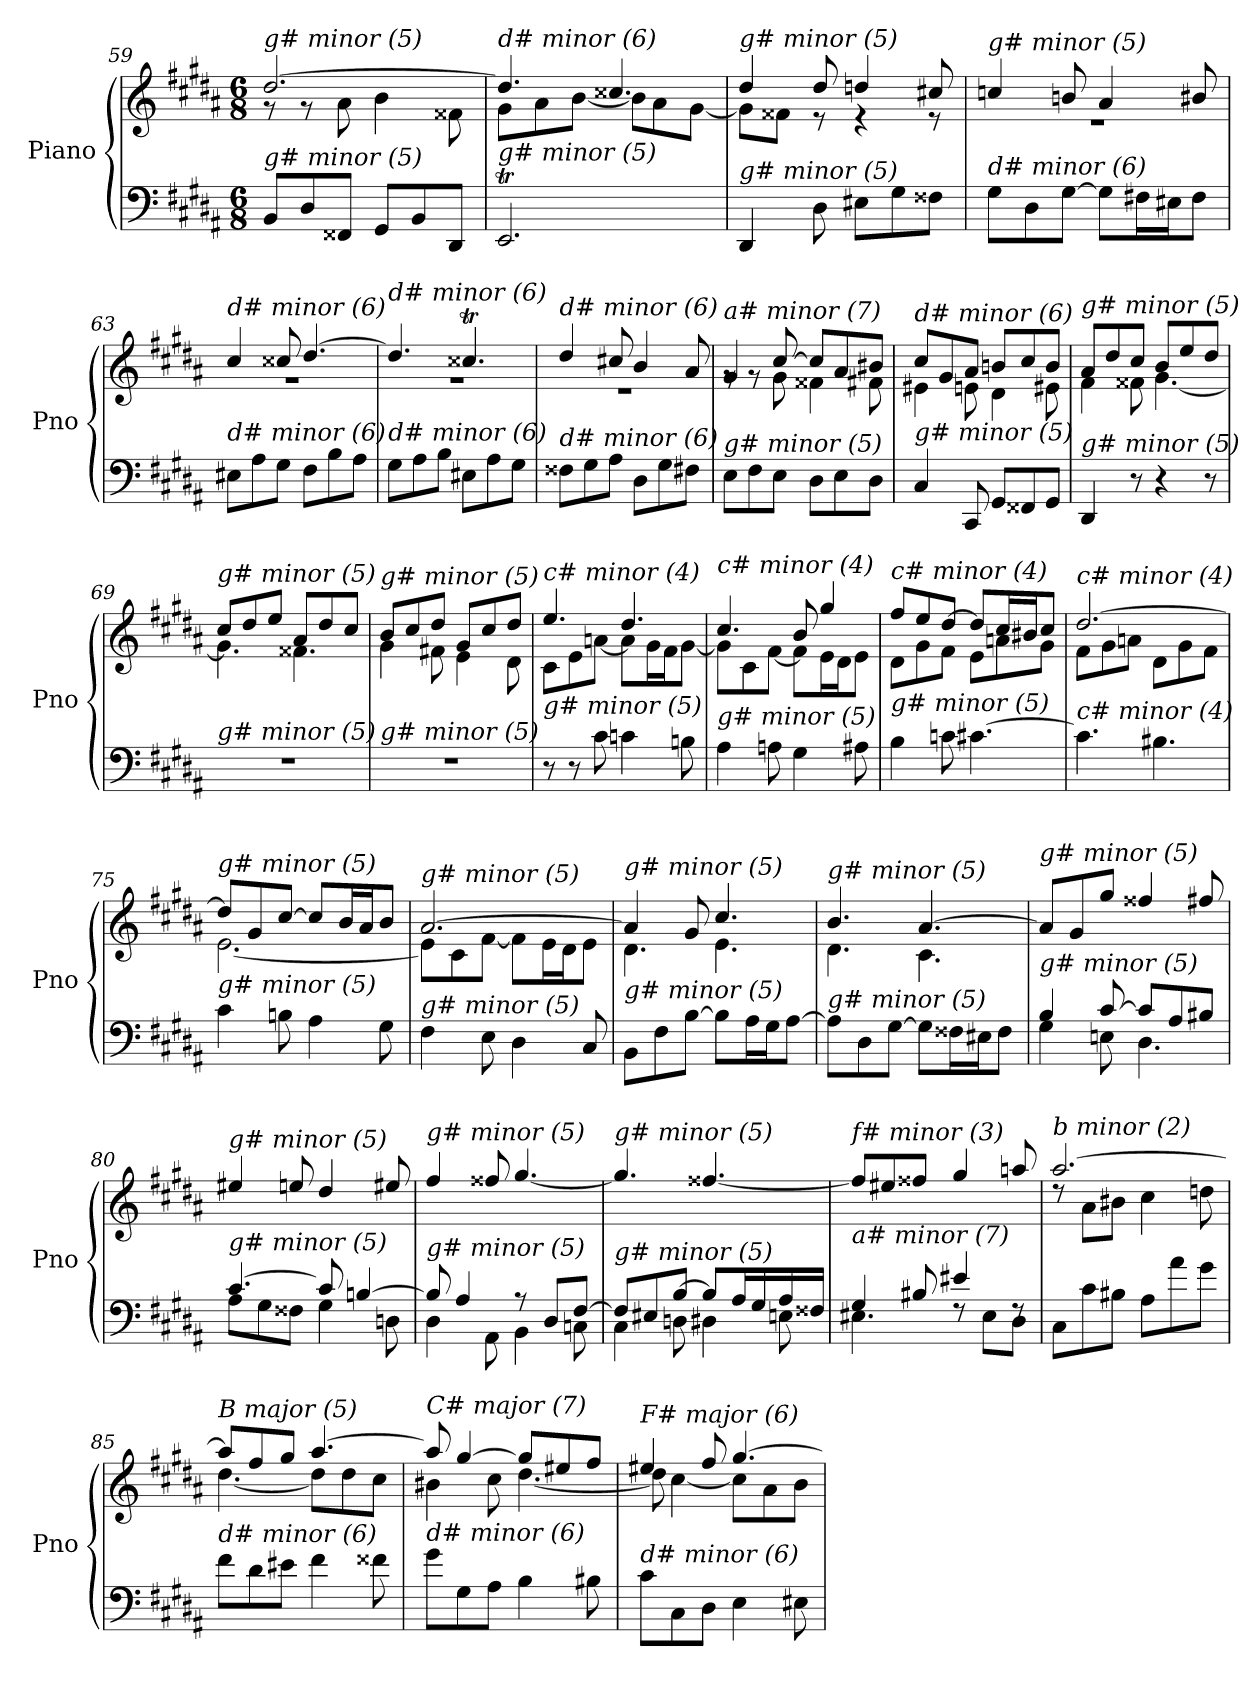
**kern	**kern
*part1	*part1
*staff2	*staff1
*I"Piano	*
*I'Pno	*
*clefF4	*clefG2
*k[f#c#g#d#a#]	*k[f#c#g#d#a#]
*M6/8	*M6/8
=59	=59
*	*^
!	!LO:TX:i:t=g# minor (5)	!
!LO:TX:i:t=g# minor (5)	!	!
8BB/L	[2.dd#/	8r
8D#/	.	8r
8FF##X/J	.	8a#\
8GG#/L	.	4b\
8BB/	.	.
8DD#/J	.	8f##X\
=60	=60	=60
!	!LO:TX:i:t=d# minor (6)	!
!LO:TX:i:t=g# minor (5)	!	!
2.EET/	4.dd#/]	8g#\L
.	.	8a#\
.	.	[8b\J
.	4.cc##X/	8b\L]
.	.	8a#\
.	.	[8g#\J
!!LO:PB:g=z	!!
=61	=61	=61
!	!LO:TX:i:t=g# minor (5)	!
!LO:TX:i:t=g# minor (5)	!	!
4DD#/	4dd#/	8g#\L]
.	.	8f##X\J
8D#\	8dd#/	8r
8E#X\L	4ddni/	4r
8G#\	.	.
8F##X\J	8cc#X/	8r
=62	=62	=62
!	!LO:TX:i:t=g# minor (5)	!
!LO:TX:i:t=d# minor (6)	!	!
8G#\L	4ccni/	2.r
8D#\	.	.
[8G#\J	8bn/	.
8G#\L]	4a#/	.
16F#X\L	.	.
16E#X\J	.	.
8F#\J	8b#Xj/	.
=63	=63	=63
!	!LO:TX:i:t=d# minor (6)	!
!LO:TX:i:t=d# minor (6)	!	!
8E#X\L	4cc#/	2.r
8A#\	.	.
8G#\J	8cc##X/	.
8F#\L	[4.dd#/	.
8B\	.	.
8A#\J	.	.
=64	=64	=64
!	!LO:TX:i:t=d# minor (6)	!
!LO:TX:i:t=d# minor (6)	!	!
8G#\L	4.dd#/]	2.r
8A#\	.	.
8B\J	.	.
8E#X\L	4.cc##Xt/	.
8A#\	.	.
8G#\J	.	.
=65	=65	=65
!	!LO:TX:i:t=d# minor (6)	!
!LO:TX:i:t=d# minor (6)	!	!
8F##Xj\L	4dd#/	2.r
8G#\	.	.
8A#\J	8cc#X/	.
8D#\L	4b/	.
8G#\	.	.
8F#X\J	8a#/	.
!!LO:LB:g=z	!!
=66	=66	=66
!	!LO:TX:i:t=a# minor (7)	!
!LO:TX:i:t=g# minor (5)	!	!
8E\L	4g#/	8rg
8F#\	.	8rg
8E\J	[8cc#/	8g#\
8D#\L	8cc#/L]	4f##X\
8E\	8a#/	.
8D#\J	8b#X/J	8f#X\
=67	=67	=67
!	!LO:TX:i:t=d# minor (6)	!
!LO:TX:i:t=g# minor (5)	!	!
4C#/	8cc#/L	4e#X\
.	8g#/	.
8CC#/	8a#/J	8en\
8GG#/L	8bn/L	4d#\
8FF##X/	8cc#/	.
8GG#/J	8b/J	8e#X\
=68	=68	=68
!	!LO:TX:i:t=g# minor (5)	!
!LO:TX:i:t=g# minor (5)	!	!
4DD#/	8a#/L	4f#\
.	8dd#/	.
8r	8cc#/J	8f##X\
4r	8b/L	[4.g#\
.	8ee/	.
8r	8dd#/J	.
=69	=69	=69
!	!LO:TX:i:t=g# minor (5)	!
!LO:TX:i:t=g# minor (5)	!	!
2.r	8cc#/L	4.g#\]
.	8dd#/	.
.	8ee/J	.
.	8a#/L	4.f##X\
.	8dd#/	.
.	8cc#/J	.
=70	=70	=70
!	!LO:TX:i:t=g# minor (5)	!
!LO:TX:i:t=g# minor (5)	!	!
2.r	8b/L	4g#\
.	8cc#/	.
.	8dd#/J	8f#X\
.	8g#/L	4e\
.	8cc#/	.
.	8dd#/J	8d#\
!!LO:LB:g=z	!!
=71	=71	=71
!	!LO:TX:i:t=c# minor (4)	!
!LO:TX:i:t=g# minor (5)	!	!
8r	4.ee/	8c#\L
8r	.	8e\
8c#\	.	[8an\J
4cni\	4.dd#/	8a\L]
.	.	16g#\L
.	.	16f#\J
8Bn\	.	[8g#\J
=72	=72	=72
!	!LO:TX:i:t=c# minor (4)	!
!LO:TX:i:t=g# minor (5)	!	!
4A#\	4.cc#/	8g#\L]
.	.	8c#\
8An\	.	[8f#\J
4G#\	8b/	8f#\L]
.	4gg#/	16e\L
.	.	16d#\J
8A#X\	.	8e\J
=73	=73	=73
!	!LO:TX:i:t=c# minor (4)	!
!LO:TX:i:t=g# minor (5)	!	!
4B\	8ff#/L	8d#\L
.	8ee/	8g#\
8cni\	[8dd#/J	8f#\J
[4.c#\	8dd#/L]	8e\L
.	16cc#/L	8an\
.	16b#X/J	.
.	8cc#/J	8g#\J
=74	=74	=74
!	!LO:TX:i:t=c# minor (4)	!
!LO:TX:i:t=c# minor (4)	!	!
4.c#\]	[2.dd#/	8f#\L
.	.	8g#\
.	.	8an\J
4.B#X\	.	8d#\L
.	.	8g#\
.	.	8f#\J
=75	=75	=75
!	!LO:TX:i:t=g# minor (5)	!
!LO:TX:i:t=g# minor (5)	!	!
4c#\	8dd#/L]	[2.e\
.	8g#/	.
8Bn\	[8cc#/J	.
4A#\	8cc#/L]	.
.	16b/L	.
.	16a#/J	.
8G#\	8b/J	.
!!LO:LB:g=z	!!
=76	=76	=76
!	!LO:TX:i:t=g# minor (5)	!
!LO:TX:i:t=g# minor (5)	!	!
4F#\	[2.a#/	8e\L]
.	.	8c#\
8E\	.	[8f#\J
4D#\	.	8f#\L]
.	.	16e\L
.	.	16d#\J
8C#/	.	8e\J
=77	=77	=77
!	!LO:TX:i:t=g# minor (5)	!
!LO:TX:i:t=g# minor (5)	!	!
8BB\L	4a#/]	4.d#\
8F#\	.	.
[8B\J	8g#/	.
8B\L]	4.cc#/	4.e\
16A#\L	.	.
16G#\J	.	.
[8A#\J	.	.
=78	=78	=78
!	!LO:TX:i:t=g# minor (5)	!
!LO:TX:i:t=g# minor (5)	!	!
8A#\L]	4.b/	4.d#\
8D#\	.	.
[8G#\J	.	.
8G#\L]	[4.a#/	4.c#\
16F##X\L	.	.
16E#X\J	.	.
8F##\J	.	.
*	*v	*v
=79	=79
*^	*
!	!	!LO:TX:i:t=g# minor (5)
!LO:TX:i:t=g# minor (5)	!	!
4B/	4G#\	8a#/L]
.	.	8g#/
[8c#/	8En\	8gg#/J
8c#/L]	4.D#\	4ff##X/
8A#/	.	.
8B#Xj/J	.	8ff#X/
=80	=80	=80
!	!	!LO:TX:i:t=g# minor (5)
!LO:TX:i:t=g# minor (5)	!	!
[4.c#/	8A#\L	4ee#X/
.	8G#\	.
.	8F##X\J	8een/
8c#/]	4G#\	4dd#/
[4Bn/	.	.
.	8Dni\	8ee#X/
!!LO:LB:g=z
=81	=81	=81
!	!	!LO:TX:i:t=g# minor (5)
!LO:TX:i:t=g# minor (5)	!	!
8B/]	4D#\	4ff#/
4A#/	.	.
.	8AA#\	8ff##X/
8r	4BB\	[4.gg#/
8D#/L	.	.
[8F#/J	8Cni\	.
=82	=82	=82
!	!	!LO:TX:i:t=g# minor (5)
!LO:TX:i:t=g# minor (5)	!	!
8F#/L]	4C#\	4.gg#/]
8E#X/	.	.
[8B/J	8Dni\	.
8B/L]	4D#\	[4.ff##X/
16A#/L	.	.
16G#/	.	.
16A#/	8Eni\	.
16F##X/JJ	.	.
=83	=83	=83
!	!	!LO:TX:i:t=f# minor (3)
!LO:TX:i:t=a# minor (7)	!	!
4G#/	4.E#X\	8ff##/L]
.	.	8ee#X/
8B#X/	.	8ff##Xj/J
4e#X/	8rF	4gg#/
.	8E#\L	.
8rF	8D#\J	8aani/
=84	=84	=84
*	*	*^
!	!	!LO:TX:i:t=b minor (2)	!
!LO:TX:i:t=a# minor (7)	!	!	!
*v	*v	*	*
8C#\L	[2.aa#/	8rdd
8c#\	.	8a#\L
8B#X\J	.	8b#Xj\J
8A#\L	.	4cc#\
8a#\	.	.
8g#\J	.	8ddni\
=85	=85	=85
!	!LO:TX:i:t=B major (5)	!
!LO:TX:i:t=d# minor (6)	!	!
8f#\L	8aa#/L]	[4.dd#\
8d#\	8ff#/	.
8e#X\J	8gg#/J	.
4f#\	[4.aa#/	8dd#\L]
.	.	8dd#\
8f##X\	.	8cc#\J
!!LO:LB:g=z	!!
=86	=86	=86
!	!LO:TX:i:t=C# major (7)	!
!LO:TX:i:t=d# minor (6)	!	!
8g#\L	8aa#/]	4b#X\
8G#\	[4gg#/	.
8A#\J	.	8cc#\
4B\	8gg#/L]	[4.dd#\
.	8ee#X/	.
8B#X\	8ff#/J	.
=87	=87	=87
!	!LO:TX:i:t=F# major (6)	!
!LO:TX:i:t=d# minor (6)	!	!
8c#\L	4ee#X/	8dd#\]
8C#\	.	[4cc#\
8D#\J	8ff#/	.
4E\	[4.gg#/	8cc#\L]
.	.	8a#\
8E#X\	.	8b\J
*	*v	*v
=	=
*-	*-
